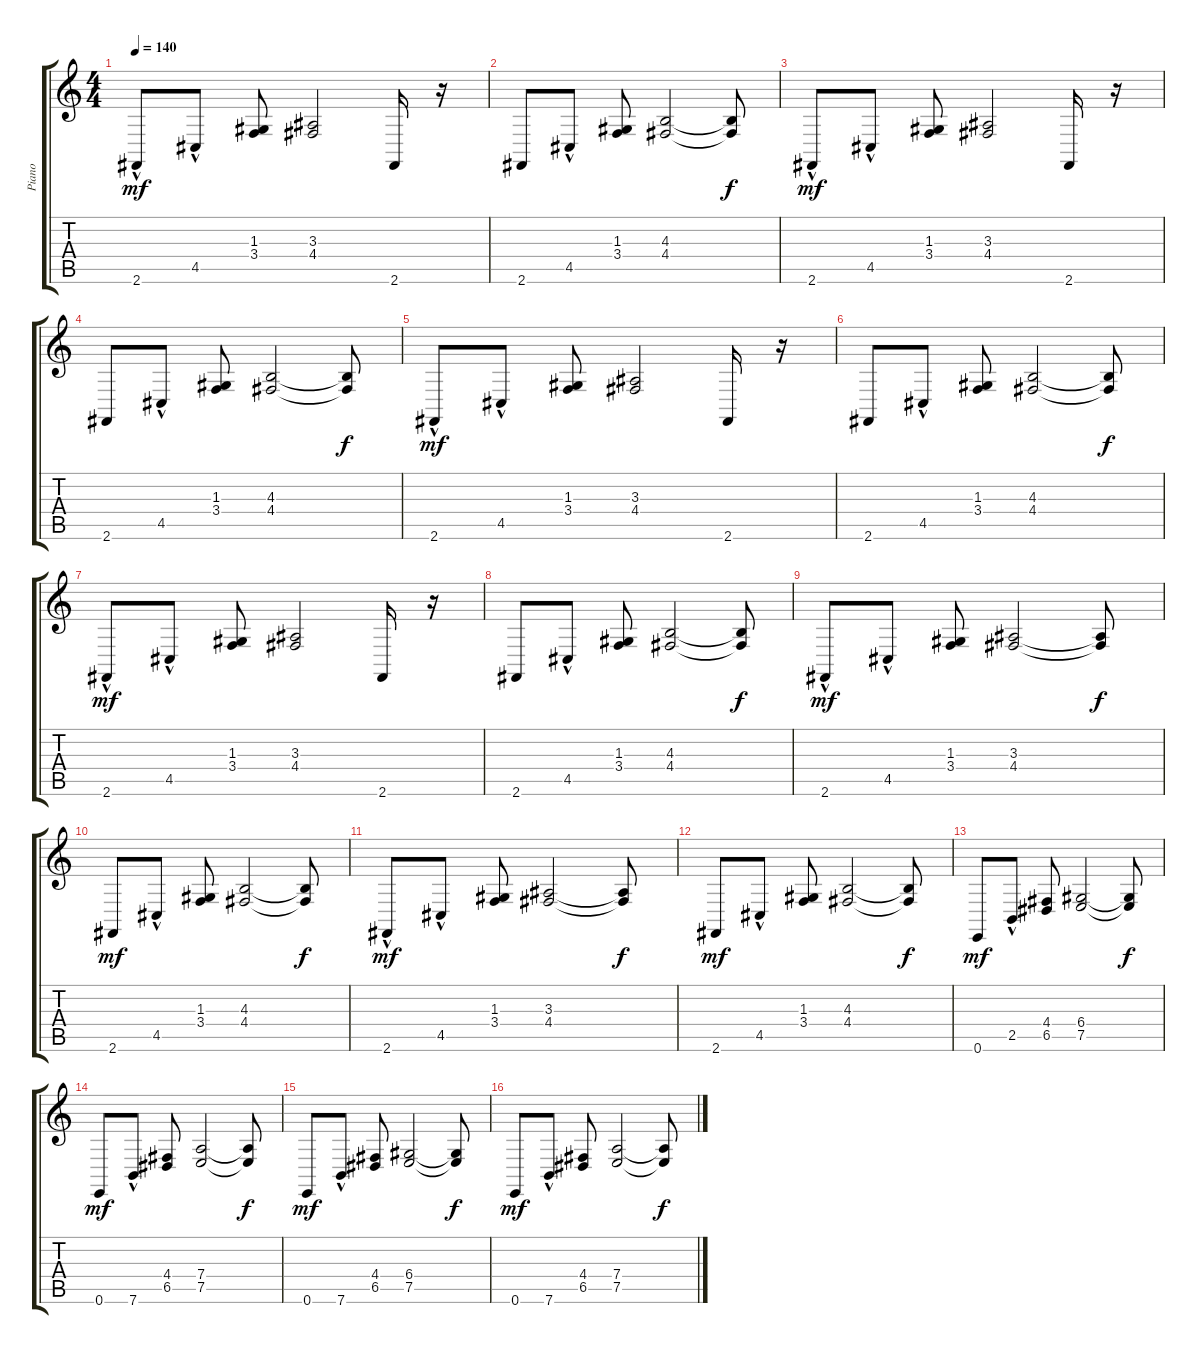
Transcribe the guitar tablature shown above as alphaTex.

\track ("Piano" "Piano") {instrument acousticgrandpiano}
\staff {score tabs}
\tuning (E4 B3 G3 D3 A2 E2) {hide}
\ts (4 4)
\tempo 140
\clef g2
\ks c
2.6{hac}.8{dy mf instrument acousticgrandpiano} 4.5{hac}.8 (1.3 3.4).8 (3.3 4.4).2 2.6.16 r.16 |
2.6.8 4.5{hac}.8 (1.3 3.4).8 (4.3 4.4).2 (4.3{t} 4.4{t}).8{dy f} |
2.6{hac}.8{dy mf} 4.5{hac}.8 (1.3 3.4).8 (3.3 4.4).2 2.6.16 r.16 |
2.6.8 4.5{hac}.8 (1.3 3.4).8 (4.3 4.4).2 (4.3{t} 4.4{t}).8{dy f} |
2.6{hac}.8{dy mf} 4.5{hac}.8 (1.3 3.4).8 (3.3 4.4).2 2.6.16 r.16 |
2.6.8 4.5{hac}.8 (1.3 3.4).8 (4.3 4.4).2 (4.3{t} 4.4{t}).8{dy f} |
2.6{hac}.8{dy mf} 4.5{hac}.8 (1.3 3.4).8 (3.3 4.4).2 2.6.16 r.16 |
2.6.8 4.5{hac}.8 (1.3 3.4).8 (4.3 4.4).2 (4.3{t} 4.4{t}).8{dy f} |
2.6{hac}.8{dy mf} 4.5{hac}.8 (1.3 3.4).8 (3.3 4.4).2 (3.3{t} 4.4{t}).8{dy f} |
2.6.8{dy mf} 4.5{hac}.8 (1.3 3.4).8 (4.3 4.4).2 (4.3{t} 4.4{t}).8{dy f} |
2.6{hac}.8{dy mf} 4.5{hac}.8 (1.3 3.4).8 (3.3 4.4).2 (3.3{t} 4.4{t}).8{dy f} |
2.6.8{dy mf} 4.5{hac}.8 (1.3 3.4).8 (4.3 4.4).2 (4.3{t} 4.4{t}).8{dy f} |
0.6.8{dy mf} 2.5{hac}.8 (4.4 6.5).8 (6.4 7.5).2 (6.4{t} 7.5{t}).8{dy f} |
0.6.8{dy mf} 7.6{hac}.8 (4.4 6.5).8 (7.4 7.5).2 (7.4{t} 7.5{t}).8{dy f} |
0.6.8{dy mf} 7.6{hac}.8 (4.4 6.5).8 (6.4 7.5).2 (6.4{t} 7.5{t}).8{dy f} |
0.6.8{dy mf} 7.6{hac}.8 (4.4 6.5).8 (7.4 7.5).2 (7.4{t} 7.5{t}).8{dy f}
